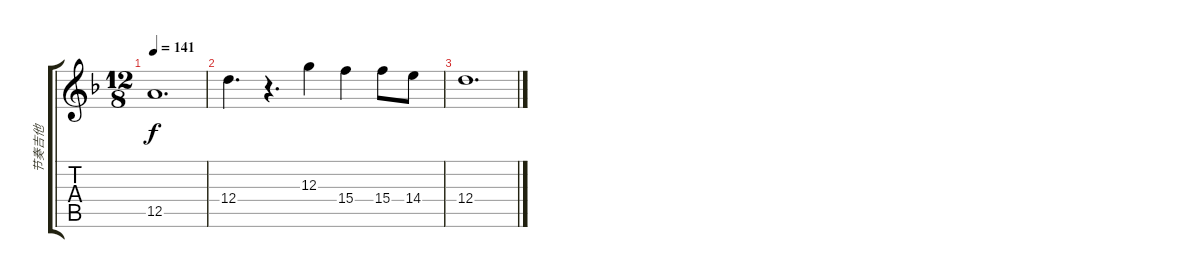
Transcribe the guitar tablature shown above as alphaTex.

\track ("节奏吉他" "节奏吉他") {instrument electricguitarjazz}
\staff {score tabs}
\tuning (E4 B3 G3 D3 A2 E2) {hide}
\ts (12 8)
\tempo 141
\clef g2
\ks f
12.5.1{d dy f} |
12.4.4{d} r.4{d} 12.3.4 15.4.4 15.4.8 14.4.8 |
12.4.1{d}
